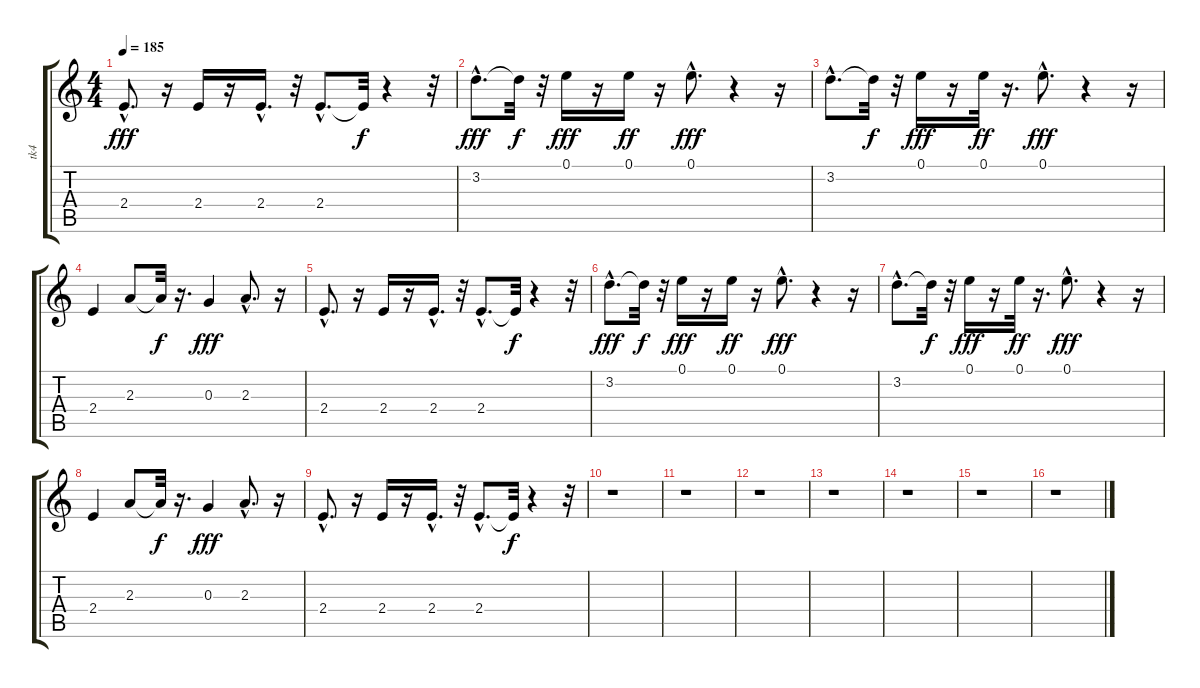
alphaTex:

\track ("tk4" "tk4") {instrument electricbassfinger}
\staff {score tabs}
\tuning (E4 B3 G3 D3 A2 E2) {hide}
\ts (4 4)
\tempo 185
\clef g2
\ks c
2.4{hac}.8{d dy fff} r.16 2.4.16 r.16 2.4{hac}.16{d} r.32 2.4{hac}.8{d} 2.4{t}.32{dy f} r.4 r.32 |
3.2{hac}.8{d dy fff} 3.2{t}.32{dy f} r.32 0.1.16{dy fff} r.16 0.1.16{dy ff} r.16 0.1{hac}.8{d dy fff} r.4 r.16 |
3.2{hac}.8{d} 3.2{t}.32{dy f} r.32 0.1.16{dy fff} r.16 0.1.32{dy ff} r.16{d} 0.1{hac}.8{d dy fff} r.4 r.16 |
2.4.4 2.3.8 2.3{t}.32{dy f} r.16{d} 0.3.4{dy fff} 2.3{hac}.8{d} r.16 |
2.4{hac}.8{d} r.16 2.4.16 r.16 2.4{hac}.16{d} r.32 2.4{hac}.8{d} 2.4{t}.32{dy f} r.4 r.32 |
3.2{hac}.8{d dy fff} 3.2{t}.32{dy f} r.32 0.1.16{dy fff} r.16 0.1.16{dy ff} r.16 0.1{hac}.8{d dy fff} r.4 r.16 |
3.2{hac}.8{d} 3.2{t}.32{dy f} r.32 0.1.16{dy fff} r.16 0.1.32{dy ff} r.16{d} 0.1{hac}.8{d dy fff} r.4 r.16 |
2.4.4 2.3.8 2.3{t}.32{dy f} r.16{d} 0.3.4{dy fff} 2.3{hac}.8{d} r.16 |
2.4{hac}.8{d} r.16 2.4.16 r.16 2.4{hac}.16{d} r.32 2.4{hac}.8{d} 2.4{t}.32{dy f} r.4 r.32 |
r.1 |
r.1 |
r.1 |
r.1 |
r.1 |
r.1 |
r.1
